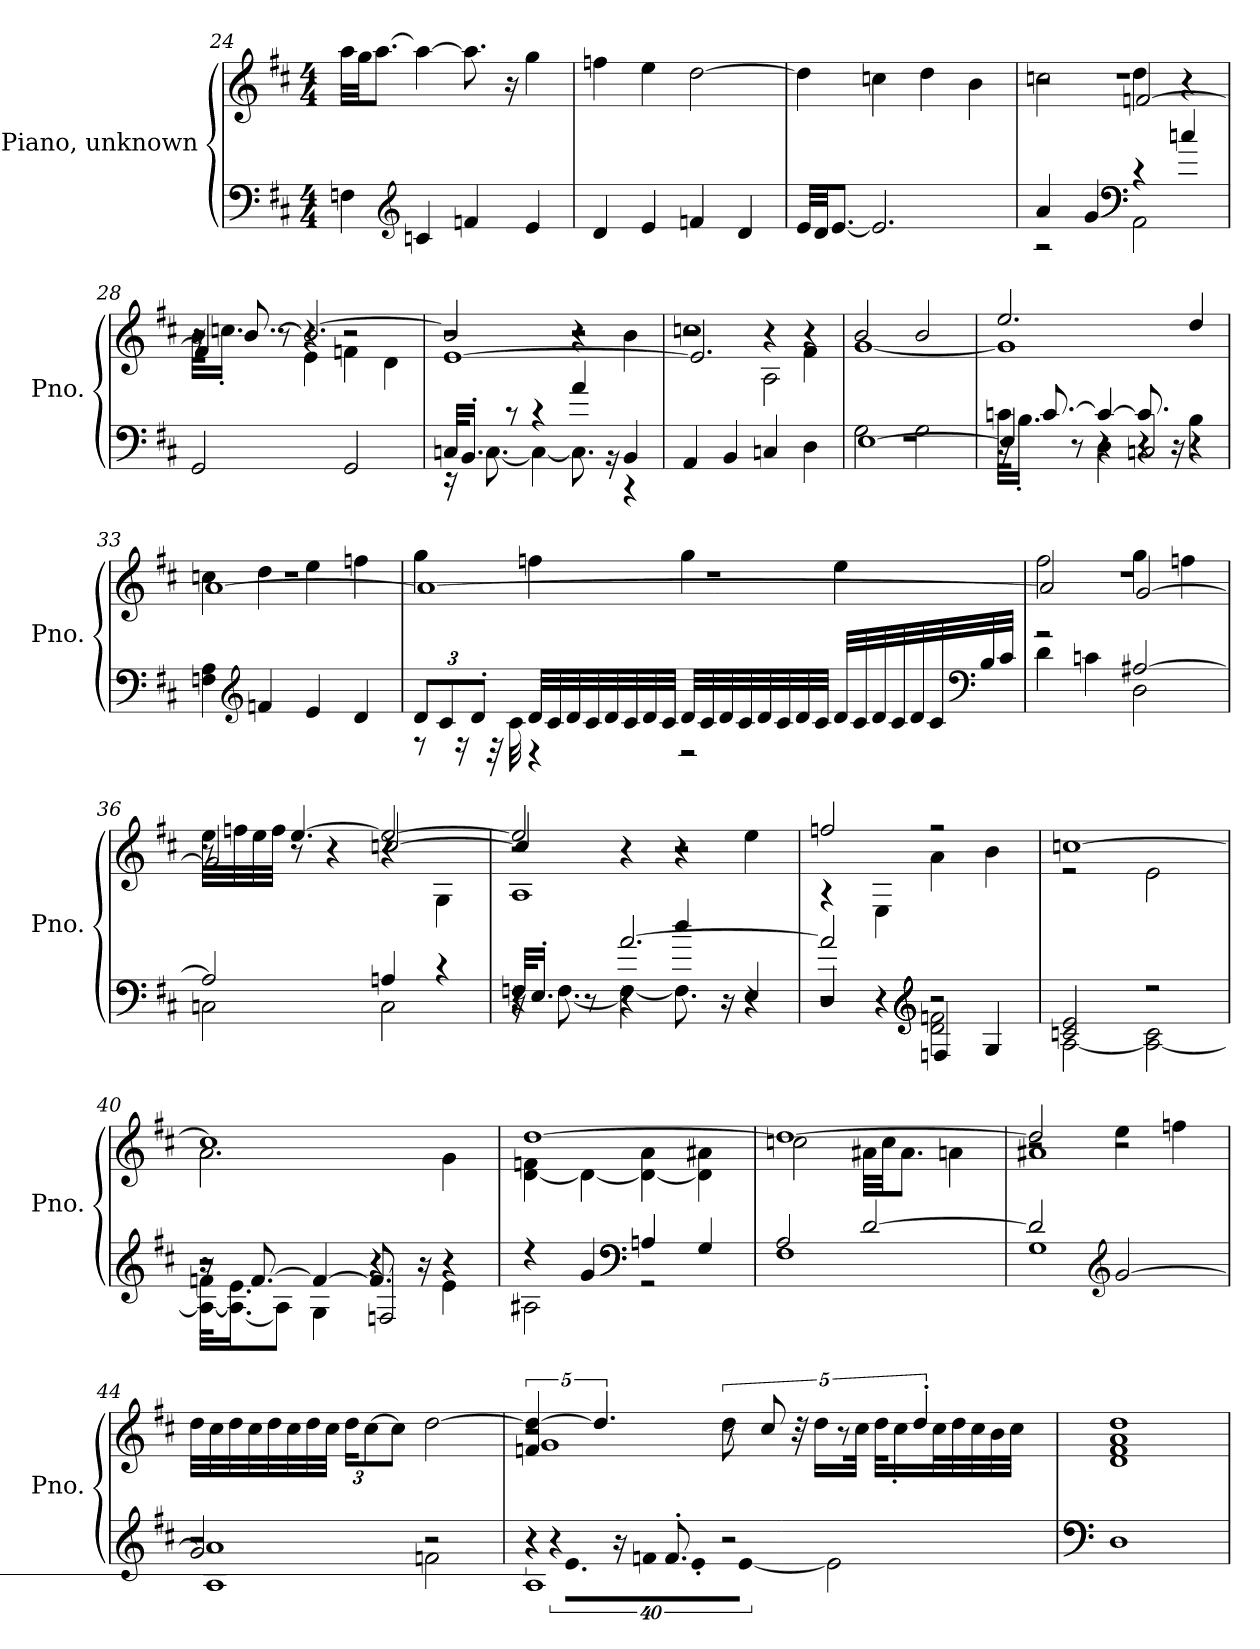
**kern	**kern
*part1	*part1
*staff2	*staff1
*I"Piano, unknown	*
*I'Pno.	*
*clefF4	*clefG2
*k[f#c#]	*k[f#c#]
*M4/4	*M4/4
=24	=24
4Fn\	32aa\LLL
.	32gg\JJ
.	[8.aa\J
*clefG2	*
4cn/	4aa\_
4fn/	8.aa\]
.	16r
4e/	4gg\
=25	=25
4d/	4ffn\
4e/	4ee\
4fn/	[2dd\
4d/	.
=26	=26
32e/LLL	4dd\]
32d/JJ	.
[8.e/J	.
2.e/]	4ccn\
.	4dd\
.	4b\
=27	=27
*^	*^
*	*	*	*^
4a/	2r	1r	2ccn\	2r
4g/	.	.	.	.
*clefF4	*	*	*	*
4r	2AA\	.	4dd\	[2fn/
4ccn/	.	.	4r	.
*v	*v	*	*	*
!!LO:PB:g=z	!!	!!
=28	=28	=28	=28
2GG/	16r	32b\KLL	4f/]
.	.	16.ccn'\JJ	.
.	[8.b/	.	.
.	.	8r	.
.	2.b/_	4e\	4r
2GG/	.	4fn\	2r
.	.	4d\	.
=29	=29	=29	=29
*^	*	*	*
32Cn/KLL	16r	2b/]	2r	[1e
16.BB'/JJ	.	.	.	.
.	[8.C\	.	.	.
8r	.	.	.	.
4r	4C\_	.	.	.
4a/	8.C\]	2r	4r	.
.	16r	.	.	.
4BB/	4r	.	4b\	.
*v	*v	*	*	*
=30	=30	=30	=30
*	*	*	*^
4AA/	1ccn	2r	2.e/]	2r
4BB/	.	.	.	.
4Cn/	.	4r	.	2A\
4D\	.	4f#\	4r	.
*	*	*v	*v	*v
=31	=31	=31
*^	*	*
*	*^	*	*
1r	2G\	[1E	2b/	[1g
.	2G\	.	2b/	.
=32	=32	=32	=32	=32
16r	32cn\KLL	4E/]	2.ee/	1g]
.	16.B'\JJ	.	.	.
[8.c/	.	.	.	.
.	8r	.	.	.
4c/_	4D\	4r	.	.
8.c/]	4r	2Cn/	.	.
16r	.	.	.	.
4r	4B\	.	4dd/	.
*v	*v	*v	*	*
!!LO:LB:g=z
=33	=33	=33
*	*	*^
4Fn\ 4A\	1r	4ccn\	[1a
*clefG2	*	*	*
4fn/	.	4dd\	.
4e/	.	4ee\	.
4d/	.	4ffn\	.
=34	=34	=34	=34
*Xbrackettup	*	*	*
*^	*	*	*
12d/L	8r	1r	4gg\	1a_
12c#/	.	.	.	.
.	16r	.	.	.
12d'/J	.	.	.	.
.	32r	.	.	.
.	32c#\	.	.	.
32d/LLL	4r	.	4ffn\	.
32c#/	.	.	.	.
32d/	.	.	.	.
32c#/	.	.	.	.
32d/	.	.	.	.
32c#/	.	.	.	.
32d/	.	.	.	.
32c#/JJJ	.	.	.	.
32d/LLL	2r	.	4gg\	.
32c#/	.	.	.	.
32d/	.	.	.	.
32c#/	.	.	.	.
32d/	.	.	.	.
32c#/	.	.	.	.
32d/	.	.	.	.
32c#/JJJ	.	.	.	.
32d/LLL	.	.	4ee\	.
32c#/	.	.	.	.
32d/	.	.	.	.
32c#/	.	.	.	.
32d/	.	.	.	.
32c#/	.	.	.	.
*clefF4	*	*	*	*
32B/	.	.	.	.
32c#/JJJ	.	.	.	.
!!LO:LB:g=z	!!	!!
=35	=35	=35	=35	=35
2r	4d\	1r	2ff#\	2a/]
.	4cn\	.	.	.
[2A#X/	2D\	.	4gg\	[2g/
.	.	.	4ffn\	.
=36	=36	=36	=36	=36
2A#/]	2Cn\	8r	32ee\LLL	2g/]
.	.	.	32ffn\	.
.	.	.	32ee\	.
.	.	.	32ff\JJJ	.
.	.	[4.ee/	8r	.
.	.	.	4r	.
4An/	2C\	2ee/_	4r	[2ccn/
4r	.	.	4G\	.
=37	=37	=37	=37	=37
*	*^	*	*	*^
4r	16r	32Fn/KLL	2ee/]	2r	4cc/]	1A
.	.	16.E'/JJ	.	.	.	.
.	[8.F\	.	.	.	.	.
.	.	8r	.	.	.	.
[2.a/	4F\_	4r	.	.	4r	.
.	8.F\]	4dd/	2r	4r	2r	.
.	16r	.	.	.	.	.
.	4r	4E/	.	4ee\	.	.
*	*	*	*	*v	*v	*v
=38	=38	=38	=38	=38
2a/]	2r	4D/	2ffn/	4r
.	.	4r	.	4E\
*clefG2	*	*	*	*
2r	2d\ 2fn\	4Fn/	2r	4a\
.	.	4G/	.	4b\
*	*v	*v	*	*
=39	=39	=39	=39
2cn/ 2e/	[2A\	[1ccn	2r
2r	2A\_ 2c\	.	2e\
!!LO:LB:g=z	!!
=40	=40	=40	=40
*	*^	*	*
16r	32A\_ 32fn\KLL	2r	1cc]	2.a\
.	16.A\_ 16.e\J	.	.	.
[8.f/	.	.	.	.
.	8A\J]	.	.	.
4f/_	4G\	.	.	.
8.f/]	4r	2Fn/	.	.
16r	.	.	.	.
4r	4e\	.	.	4g\
*	*v	*v	*	*
=41	=41	=41	=41
4r	2A#X\	[1dd	[4d\ 4fn\
4g/	.	.	4d\_
*clefF4	*	*	*
4An/	2r	.	4d\_ 4a\
4G/	.	.	4d\] 4a#X\
=42	=42	=42	=42
2A/	1F#	1dd_	2ccn\
[2d/	.	.	32a#X\LLL
.	.	.	32cc\JJ
.	.	.	8.a#\J
.	.	.	4an\
=43	=43	=43	=43
*	*	*	*^
2d/]	1G	2dd/]	2r	1a#X
*clefG2	*	*	*	*
[2g/	.	2r	4ee\	.
.	.	.	4ffn\	.
*	*	*v	*v	*v
!!LO:LB:g=z
=44	=44	=44
*	*^	*
2g/]	2r	1A 1a	32dd\LLL
.	.	.	32cc#\
.	.	.	32dd\
.	.	.	32cc#\
.	.	.	32dd\
.	.	.	32cc#\
.	.	.	32dd\
.	.	.	32cc#\JJJ
*	*	*	*Xbrackettup
.	.	.	24dd\KL
.	.	.	[12cc#\
.	.	.	8cc#\J]
2r	2fn\	.	[2dd\
=45	=45	=45	=45
*	*brackettup	*	*
!	!LO:N:vis=16	!	!
*	*	*	*brackettup
*	*	*	*^
*	*	*	*	*^
4r	1920%137r	1A	5fn/ 5dd/_	2r	1g
!	!LO:N:vis=32	!	!	!	!
.	640%23r	.	.	.	.
!	!LO:N:vis=16.	!	!	!	!
.	960%103e\LL	.	.	.	.
.	.	.	5.dd/]	.	.
!	!LO:N:vis=16	!	!	!	!
.	1920%137fn\	.	.	.	.
16r	.	.	.	.	.
!	!LO:N:vis=16	!	!	!	!
.	1920%137e'\J	.	.	.	.
8.f'/	.	.	.	.	.
!	!LO:N:vis=8	!	!	!	!
.	[960%137e\J	.	.	.	.
2r	2e\]	.	10r	8dd\	.
.	.	.	10cc#/	.	.
.	.	.	.	32r	.
.	.	.	.	16dd\LL	.
.	.	.	10r	.	.
.	.	.	.	32cc#\JJk	.
.	.	.	.	32dd\KLL	.
.	.	.	.	16cc#'\	.
.	.	.	5dd'/	.	.
.	.	.	.	32cc#\L	.
.	.	.	.	32dd\	.
.	.	.	.	32cc#\	.
.	.	.	.	32b\	.
.	.	.	.	32cc#\JJJ	.
*v	*v	*v	*	*	*
*	*v	*v	*v
=46	=46
*clefF4	*
1D	1d 1f# 1a 1dd
=	=
*-	*-
